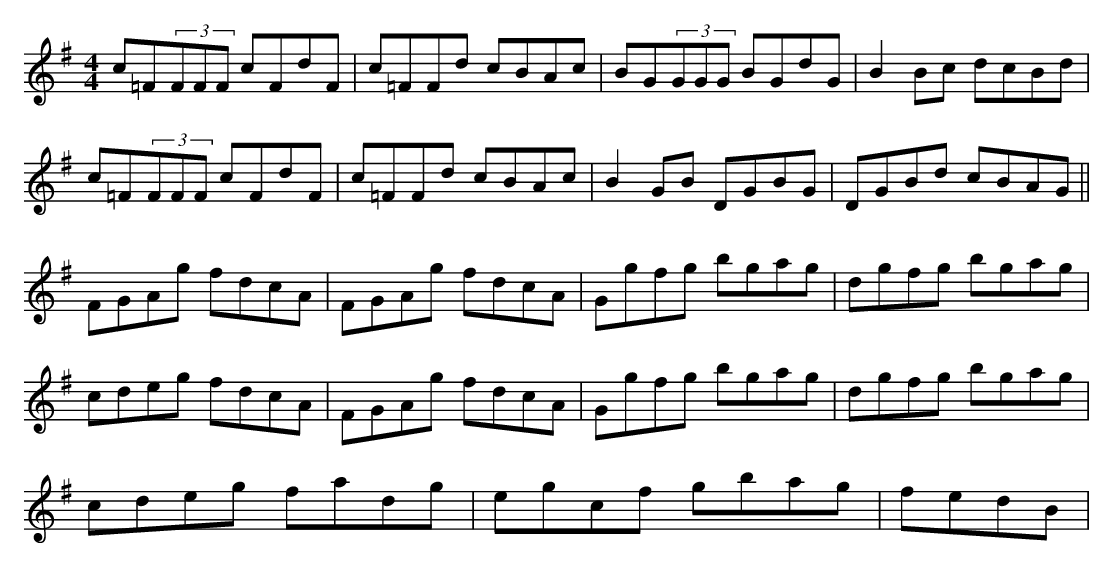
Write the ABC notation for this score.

X:1
M:4/4
K:G
c=F(3FFF cFdF|c=FFd cBAc|BG(3GGG BGdG|B2Bc dcBd|
c=F(3FFF cFdF|c=FFd cBAc|B2GB DGBG|DGBd cBAG||
FGAg fdcA|FGAg fdcA|Ggfg bgag|dgfg bgag|
cdeg fdcA|FGAg fdcA|Ggfg bgag |dgfg bgag|
cdeg fadg|egcf gbag|fedB|
